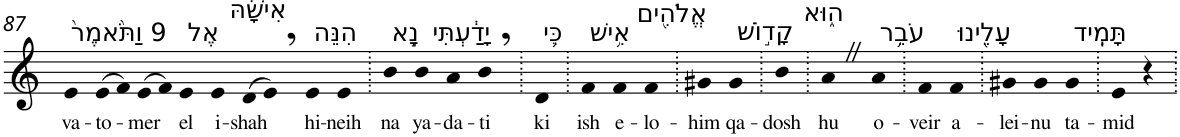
**kern	**text
*part1	*part1
*staff1	*staff1
*I"Piano	*
*I'Pno	*
!!LO:PB:g=z
*clefG2	*
*k[]	*
=87	=87
!LO:TX:a:t=9 וַתֹּ֙אמֶר֙	!
!	!LO:LY:b
4e	va-
!	!LO:LY:b
(>8e	-to-
8f)	.
!	!LO:LY:b
(>8e	-mer
8f)	.
!LO:TX:a:t=אֶל	!
!	!LO:LY:b
4e	el
!LO:TX:a:t=אִישָׁ֔הּ	!
!	!LO:LY:b
4e	i-
!	!LO:LY:b
(>8d	-shah
8e,)	.
!LO:TX:a:t=הִנֵּה	!
!	!LO:LY:b
4e	hi-
!	!LO:LY:b
4e	-neih
=88.	=88.
!LO:TX:a:t=נָ֣א	!
!	!LO:LY:b
4b	na
!LO:TX:a:t=יָדַ֔עְתִּי	!
!	!LO:LY:b
4b	ya-
!	!LO:LY:b
4a	-da-
!	!LO:LY:b
4b,	-ti
=89.	=89.
!LO:TX:a:t=כִּ֛י	!
!	!LO:LY:b
4d	ki
=90.	=90.
!LO:TX:a:t=אִ֥ישׁ	!
!	!LO:LY:b
4f	ish
!LO:TX:a:t=אֱלֹהִ֖ים	!
!	!LO:LY:b
4f	e-
!	!LO:LY:b
4f	-lo-
=91.	=91.
!	!LO:LY:b
4g#X	-him
!LO:TX:a:t=קָד֣וֹשׁ	!
!	!LO:LY:b
4g#	qa-
=92.	=92.
!	!LO:LY:b
4b	-dosh
=93.	=93.
!LO:TX:a:t=ה֑וּא	!
!	!LO:LY:b
4aZ	hu
!LO:TX:a:t=עֹבֵ֥ר	!
!	!LO:LY:b
4a	o-
=94.	=94.
!	!LO:LY:b
4f	-veir
!LO:TX:a:t=עָלֵ֖ינוּ	!
!	!LO:LY:b
4f	a-
=95.	=95.
!	!LO:LY:b
4g#X	-lei-
!	!LO:LY:b
4g#	-nu
!LO:TX:a:t=תָּמִֽיד	!
!	!LO:LY:b
4g#	ta-
=96.	=96.
!	!LO:LY:b
4e	-mid
4r	.
=.	=.
*-	*-
